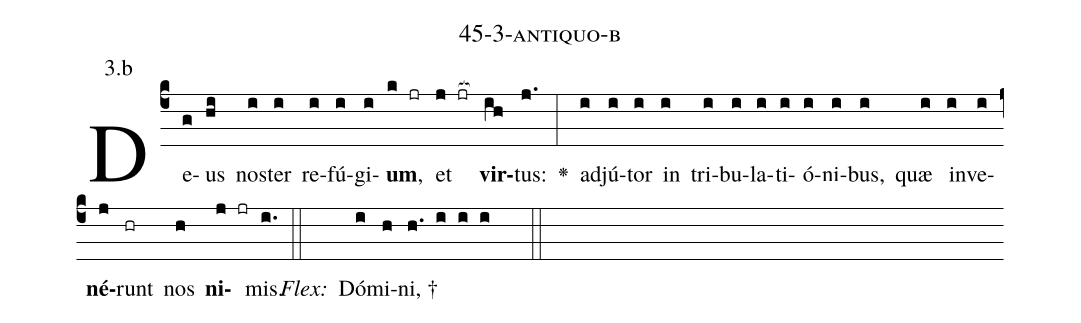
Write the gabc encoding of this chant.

name: 45-3-antiquo-b;
annotation: 3.b;
%%
(c4)De(g)us(hi) nos(i)ter(i) re(i)fú(i)gi(i)<b>um</b>,(k jr) et(j jr[ocb:1{]) <b>vir</b>(ih[ocb:0}])tus:(j.) <v>\greheightstar</v>(:) ad(i)jú(i)tor(i) in(i) tri(i)bu(i)la(i)ti(i)ó(i)ni(i)bus,(i) quæ(i) in(i)ve(i)<b>né</b>(j)runt(hr) nos(h) <b>ni</b>(j jr)mis.(i.) (::)
<i>Flex:</i>()  Dó(i)mi(h)ni, †(h. i i i  ::)

%E(i) u(i) o(j) u(h) a(j) e.(i.) (::)
